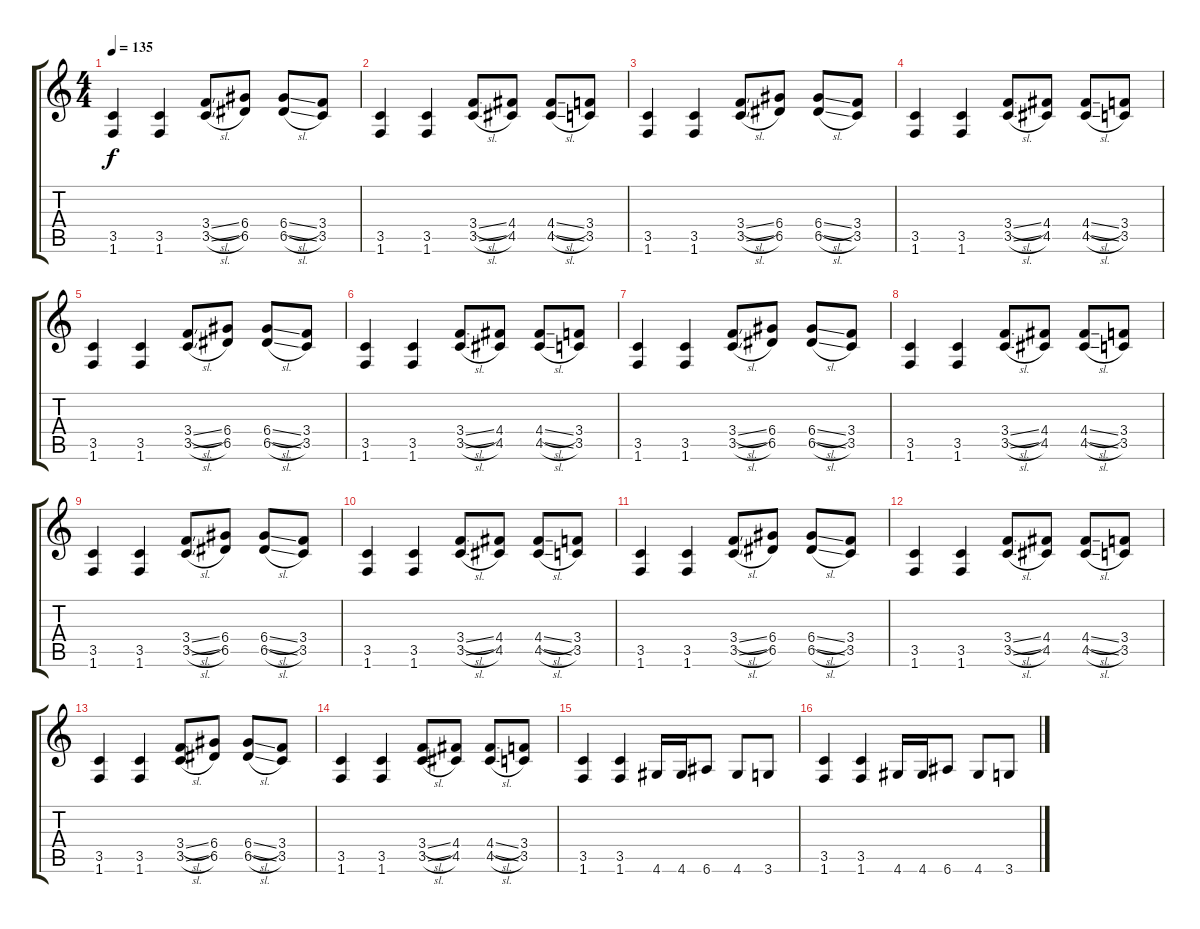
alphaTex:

\track "" {instrument distortionguitar}
\staff {score tabs}
\tuning (E4 B3 G3 D3 A2 E2) {hide}
\ts (4 4)
\tempo 135
\clef g2
\ks c
(3.5 1.6).4{dy f} (3.5 1.6).4 (3.4{sl} 3.5{sl}).8 (6.4 6.5).8 (6.4{sl} 6.5{sl}).8 (3.4 3.5).8 |
(3.5 1.6).4 (3.5 1.6).4 (3.4{sl} 3.5{sl}).8 (4.4 4.5).8 (4.4{sl} 4.5{sl}).8 (3.4 3.5).8 |
(3.5 1.6).4 (3.5 1.6).4 (3.4{sl} 3.5{sl}).8 (6.4 6.5).8 (6.4{sl} 6.5{sl}).8 (3.4 3.5).8 |
(3.5 1.6).4 (3.5 1.6).4 (3.4{sl} 3.5{sl}).8 (4.4 4.5).8 (4.4{sl} 4.5{sl}).8 (3.4 3.5).8 |
(3.5 1.6).4 (3.5 1.6).4 (3.4{sl} 3.5{sl}).8 (6.4 6.5).8 (6.4{sl} 6.5{sl}).8 (3.4 3.5).8 |
(3.5 1.6).4 (3.5 1.6).4 (3.4{sl} 3.5{sl}).8 (4.4 4.5).8 (4.4{sl} 4.5{sl}).8 (3.4 3.5).8 |
(3.5 1.6).4 (3.5 1.6).4 (3.4{sl} 3.5{sl}).8 (6.4 6.5).8 (6.4{sl} 6.5{sl}).8 (3.4 3.5).8 |
(3.5 1.6).4 (3.5 1.6).4 (3.4{sl} 3.5{sl}).8 (4.4 4.5).8 (4.4{sl} 4.5{sl}).8 (3.4 3.5).8 |
(3.5 1.6).4 (3.5 1.6).4 (3.4{sl} 3.5{sl}).8 (6.4 6.5).8 (6.4{sl} 6.5{sl}).8 (3.4 3.5).8 |
(3.5 1.6).4 (3.5 1.6).4 (3.4{sl} 3.5{sl}).8 (4.4 4.5).8 (4.4{sl} 4.5{sl}).8 (3.4 3.5).8 |
(3.5 1.6).4 (3.5 1.6).4 (3.4{sl} 3.5{sl}).8 (6.4 6.5).8 (6.4{sl} 6.5{sl}).8 (3.4 3.5).8 |
(3.5 1.6).4 (3.5 1.6).4 (3.4{sl} 3.5{sl}).8 (4.4 4.5).8 (4.4{sl} 4.5{sl}).8 (3.4 3.5).8 |
(3.5 1.6).4 (3.5 1.6).4 (3.4{sl} 3.5{sl}).8 (6.4 6.5).8 (6.4{sl} 6.5{sl}).8 (3.4 3.5).8 |
(3.5 1.6).4 (3.5 1.6).4 (3.4{sl} 3.5{sl}).8 (4.4 4.5).8 (4.4{sl} 4.5{sl}).8 (3.4 3.5).8 |
(3.5 1.6).4 (3.5 1.6).4 4.6.16 4.6.16 6.6.8 4.6.8 3.6.8 |
(3.5 1.6).4 (3.5 1.6).4 4.6.16 4.6.16 6.6.8 4.6.8 3.6.8
